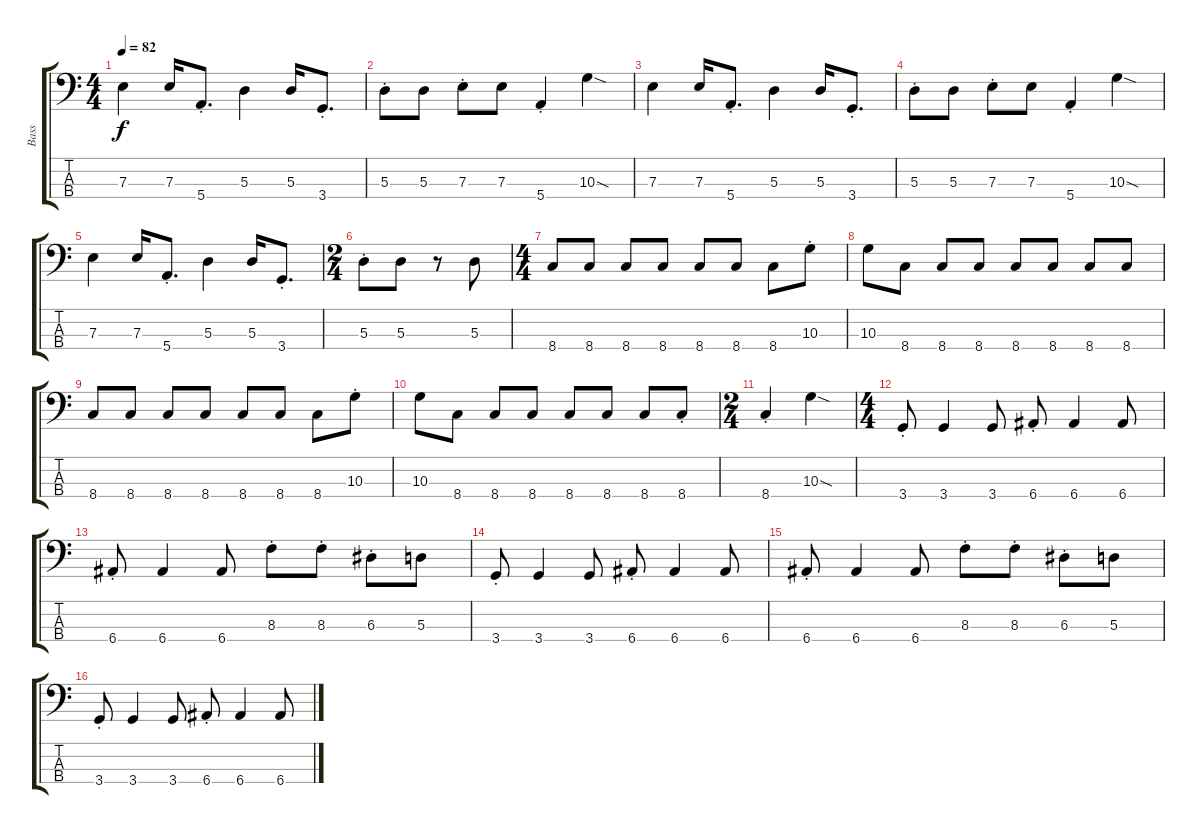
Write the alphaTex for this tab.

\track ("Bass" "Bass") {instrument electricbassfinger}
\staff {score tabs}
\tuning (G2 D2 A1 E1) {hide}
\ts (4 4)
\tempo 82
\clef f4
\ks c
7.3.4{dy f} 7.3.16 5.4{st}.8{d} 5.3.4 5.3.16 3.4{st}.8{d} |
5.3{st}.8 5.3.8 7.3{st}.8 7.3.8 5.4{st}.4 10.3{sod}.4 |
7.3.4 7.3.16 5.4{st}.8{d} 5.3.4 5.3.16 3.4{st}.8{d} |
5.3{st}.8 5.3.8 7.3{st}.8 7.3.8 5.4{st}.4 10.3{sod}.4 |
7.3.4 7.3.16 5.4{st}.8{d} 5.3.4 5.3.16 3.4{st}.8{d} |
\ts (2 4)
5.3{st}.8 5.3.8 r.8 5.3.8 |
\ts (4 4)
8.4.8 8.4.8 8.4.8 8.4.8 8.4.8 8.4.8 8.4.8 10.3{st}.8 |
10.3.8 8.4.8 8.4.8 8.4.8 8.4.8 8.4.8 8.4.8 8.4.8 |
8.4.8 8.4.8 8.4.8 8.4.8 8.4.8 8.4.8 8.4.8 10.3{st}.8 |
10.3.8 8.4.8 8.4.8 8.4.8 8.4.8 8.4.8 8.4.8 8.4{st}.8 |
\ts (2 4)
8.4{st}.4 10.3{sod}.4 |
\ts (4 4)
3.4{st}.8 3.4.4 3.4.8 6.4{st}.8 6.4.4 6.4.8 |
6.4{st}.8 6.4.4 6.4.8 8.3{st}.8 8.3{st}.8 6.3{st}.8 5.3.8 |
3.4{st}.8 3.4.4 3.4.8 6.4{st}.8 6.4.4 6.4.8 |
6.4{st}.8 6.4.4 6.4.8 8.3{st}.8 8.3{st}.8 6.3{st}.8 5.3.8 |
3.4{st}.8 3.4.4 3.4.8 6.4{st}.8 6.4.4 6.4.8
